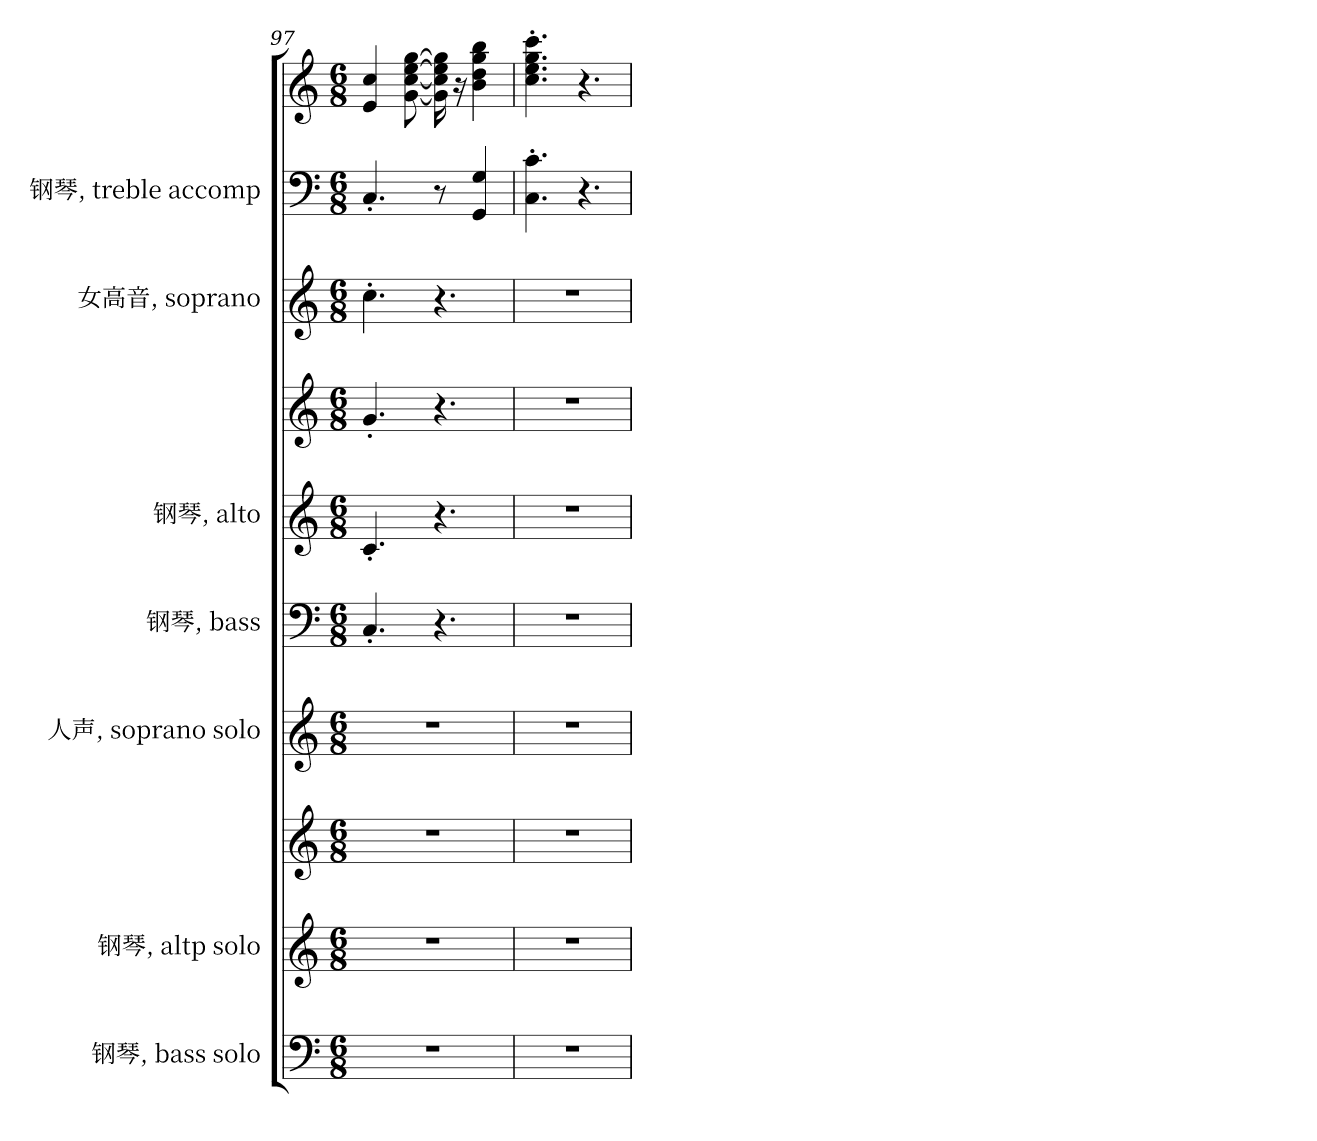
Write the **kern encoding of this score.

**kern	**kern	**kern	**kern	**kern	**kern	**kern	**kern	**kern	**kern
*part7	*part6	*part6	*part5	*part4	*part3	*part3	*part2	*part1	*part1
*staff10	*staff9	*staff8	*staff7	*staff6	*staff5	*staff4	*staff3	*staff2	*staff1
*I"钢琴, bass solo	*I"钢琴, altp solo	*	*I"人声, soprano solo	*I"钢琴, bass	*I"钢琴, alto	*	*I"女高音, soprano	*I"钢琴, treble accomp	*
*	*	*	*	*	*	*	*I'S.	*	*
*clefF4	*clefG2	*clefG2	*clefG2	*clefF4	*clefG2	*clefG2	*clefG2	*clefF4	*clefG2
*k[]	*k[]	*k[]	*k[]	*k[]	*k[]	*k[]	*k[]	*k[]	*k[]
*M6/8	*M6/8	*M6/8	*M6/8	*M6/8	*M6/8	*M6/8	*M6/8	*M6/8	*M6/8
=97	=97	=97	=97	=97	=97	=97	=97	=97	=97
2.r	2.r	2.r	2.r	4.C'/	4.c'/	4.g'/	4.cc'\	4.C'/	4e/ 4cc/
.	.	.	.	.	.	.	.	.	[8g\ [8cc\ [8ee\ [8gg\
.	.	.	.	4.r	4.r	4.r	4.r	8r	16g\] 16cc\] 16ee\] 16gg\]
.	.	.	.	.	.	.	.	.	16r
.	.	.	.	.	.	.	.	4GG/ 4G/	4b\ 4dd\ 4gg\ 4bb\
=98	=98	=98	=98	=98	=98	=98	=98	=98	=98
2.r	2.r	2.r	2.r	2.r	2.r	2.r	2.r	4.C\' 4.c\'	4.cc\' 4.ee\' 4.gg\' 4.ccc\'
.	.	.	.	.	.	.	.	4.r	4.r
=	=	=	=	=	=	=	=	=	=
*-	*-	*-	*-	*-	*-	*-	*-	*-	*-
